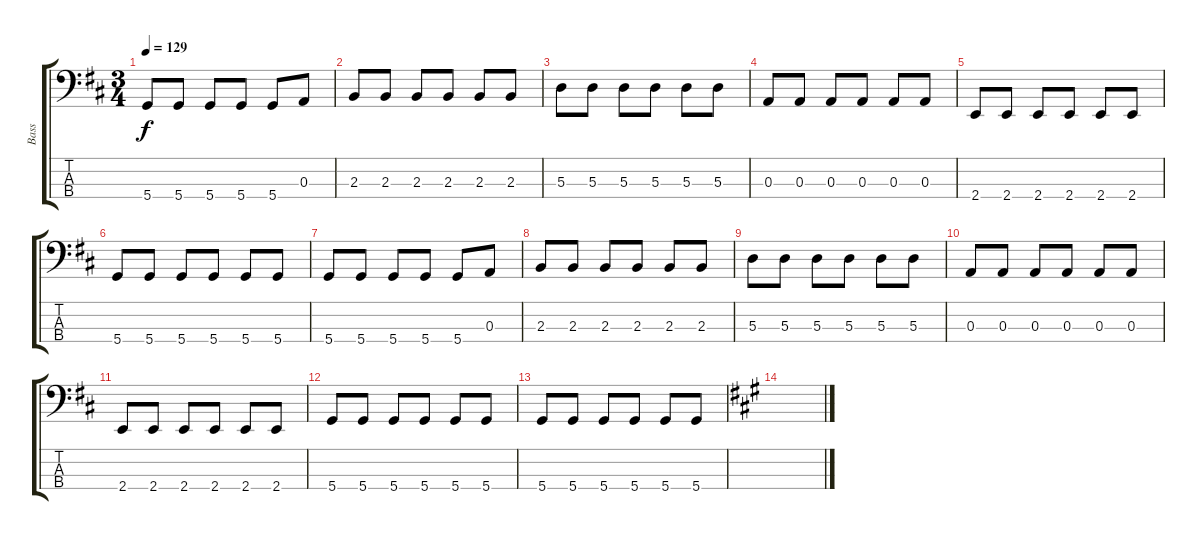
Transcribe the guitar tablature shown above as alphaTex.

\track ("Bass" "Bass") {instrument electricbassfinger}
\staff {score tabs}
\tuning (G2 D2 A1 D1) {hide}
\ts (3 4)
\tempo 129
\clef f4
\ks bminor
5.4.8{dy f} 5.4.8 5.4.8 5.4.8 5.4.8 0.3.8 |
2.3.8 2.3.8 2.3.8 2.3.8 2.3.8 2.3.8 |
5.3.8 5.3.8 5.3.8 5.3.8 5.3.8 5.3.8 |
0.3.8 0.3.8 0.3.8 0.3.8 0.3.8 0.3.8 |
2.4.8 2.4.8 2.4.8 2.4.8 2.4.8 2.4.8 |
5.4.8 5.4.8 5.4.8 5.4.8 5.4.8 5.4.8 |
5.4.8 5.4.8 5.4.8 5.4.8 5.4.8 0.3.8 |
2.3.8 2.3.8 2.3.8 2.3.8 2.3.8 2.3.8 |
5.3.8 5.3.8 5.3.8 5.3.8 5.3.8 5.3.8 |
0.3.8 0.3.8 0.3.8 0.3.8 0.3.8 0.3.8 |
2.4.8 2.4.8 2.4.8 2.4.8 2.4.8 2.4.8 |
5.4.8 5.4.8 5.4.8 5.4.8 5.4.8 5.4.8 |
5.4.8 5.4.8 5.4.8 5.4.8 5.4.8 5.4.8 |
\ks f#minor
